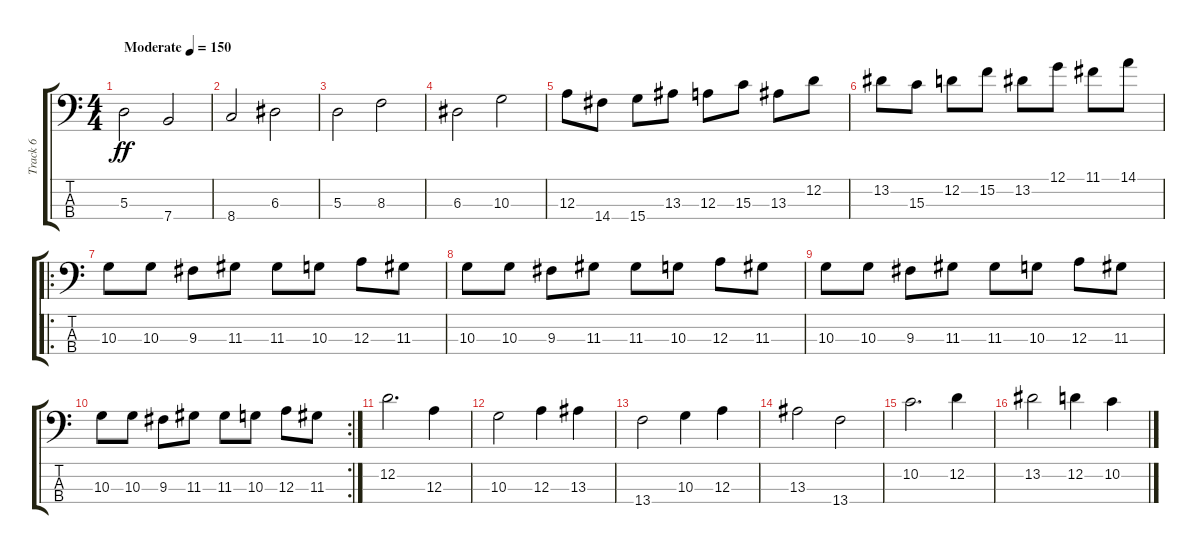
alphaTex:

\track ("Track 6" "Track 6") {instrument electricbassfinger}
\staff {score tabs}
\tuning (G2 D2 A1 E1) {hide}
\ts (4 4)
\tempo (150 "Moderate")
\clef f4
\ks c
5.3.2{dy ff instrument electricbassfinger} 7.4.2 |
8.4.2 6.3.2 |
5.3.2 8.3.2 |
6.3.2 10.3.2 |
12.3.8 14.4.8 15.4.8 13.3.8 12.3.8 15.3.8 13.3.8 12.2.8 |
13.2.8 15.3.8 12.2.8 15.2.8 13.2.8 12.1.8 11.1.8 14.1.8 |
\ro
10.3.8 10.3.8 9.3.8 11.3.8 11.3.8 10.3.8 12.3.8 11.3.8 |
10.3.8 10.3.8 9.3.8 11.3.8 11.3.8 10.3.8 12.3.8 11.3.8 |
10.3.8 10.3.8 9.3.8 11.3.8 11.3.8 10.3.8 12.3.8 11.3.8 |
\rc 2
10.3.8 10.3.8 9.3.8 11.3.8 11.3.8 10.3.8 12.3.8 11.3.8 |
12.2.2{d} 12.3.4 |
10.3.2 12.3.4 13.3.4 |
13.4.2 10.3.4 12.3.4 |
13.3.2 13.4.2 |
10.2.2{d} 12.2.4 |
13.2.2 12.2.4 10.2.4
